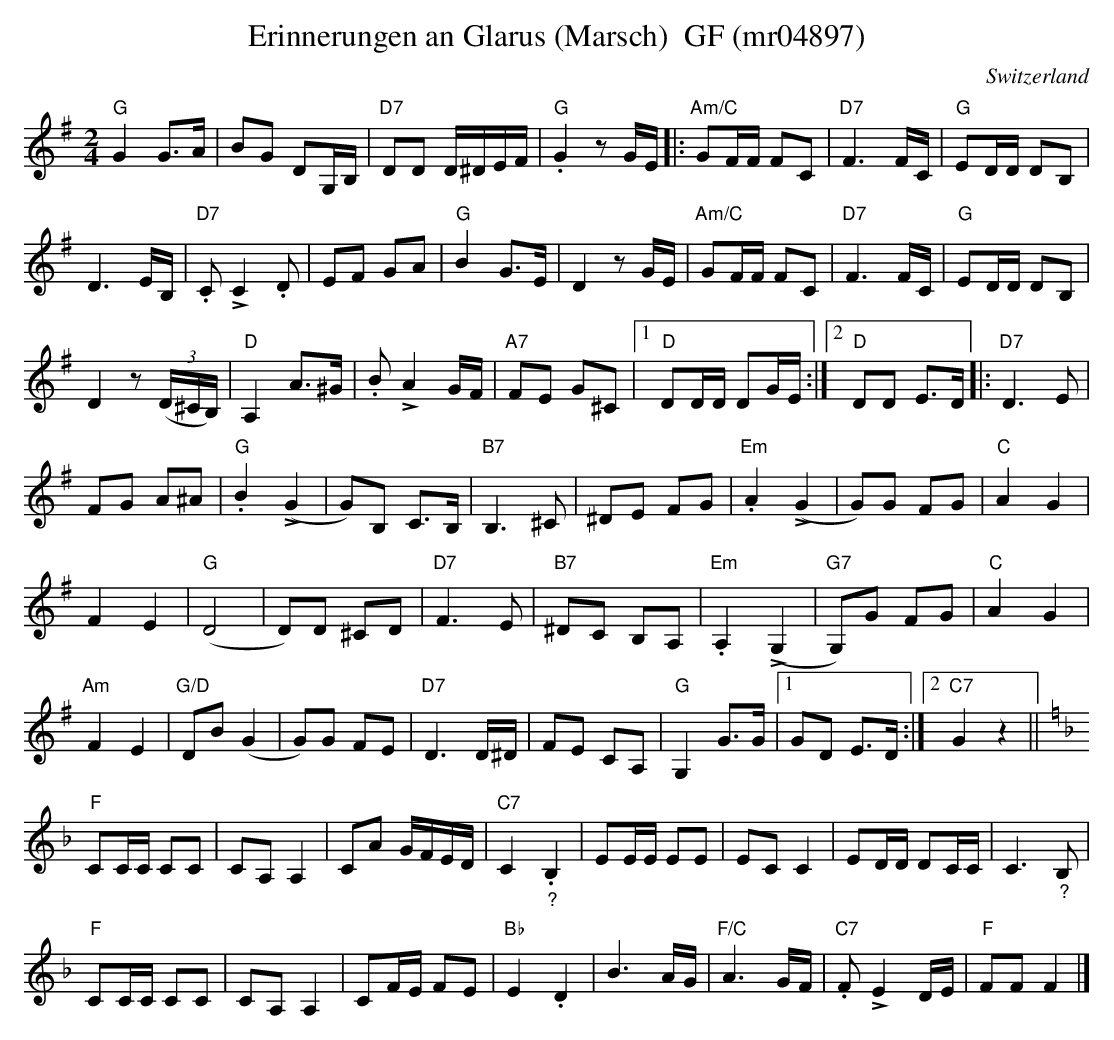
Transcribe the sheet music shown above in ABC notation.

X:1
T:Erinnerungen an Glarus (Marsch)  GF (mr04897)
M:2/4
L:1/8
O:Switzerland
K:G major
"G"G2G>A | BG DG,/2B,/2 | "D7"DD D/2^D/2E/2F/2 | "G".G2zG/2E/2 |: "Am/C"GF/2F/2 FC | "D7"F3F/2C/2 | "G"ED/2D/2 DB, |
D3E/2B,/2 | "D7".C!>!C2.D | EF GA | "G"B2 G>E | D2zG/2E/2 | "Am/C"GF/2F/2 FC | "D7"F3F/2C/2 | "G"ED/2D/2 DB, |
D2z((3D/2^C/2B,/2) | "D"A,2 A>^G | .B !>!A2G/2F/2 | "A7"FE G^C |1 "D"DD/2D/2 DG/2E/2 :|2 "D"DD E>D |: "D7"D3E |
FG A^A | "G".B2 (!>!G2 | G)B, C>B, | "B7"B,3^C | ^DE FG | "Em".A2 (!>!G2 | G)G FG | "C"A2G2 |
F2E2 | "G"(D4 | D)D ^CD | "D7"F3E | "B7"^DC B,A, | "Em".A,2(!>!G,2 | "G7"G,)G FG | "C"A2G2 |
"Am"F2E2 | "G/D"DB (G2 | G)G FE | "D7"D3D/2^D/2 | FE CA, | "G"G,2 G>G |1 GD E>D :|2 "C7"G2z2 || [K:F]
"F"CC/2C/2 CC | CA,A,2 | CA G/2F/2E/2D/2 | "C7"C2"_?".B,2 | EE/2E/2 EE | ECC2 | ED/2D/2 DC/2C/2 | C3"_?"B, |
"F"CC/2C/2 CC | CA,A,2 | CF/2E/2 FE | "Bb"E2.D2 | B3A/2G/2 | "F/C"A3G/2F/2 | "C7".F !>!E2 D/2E/2 | "F"FF F2 |]
